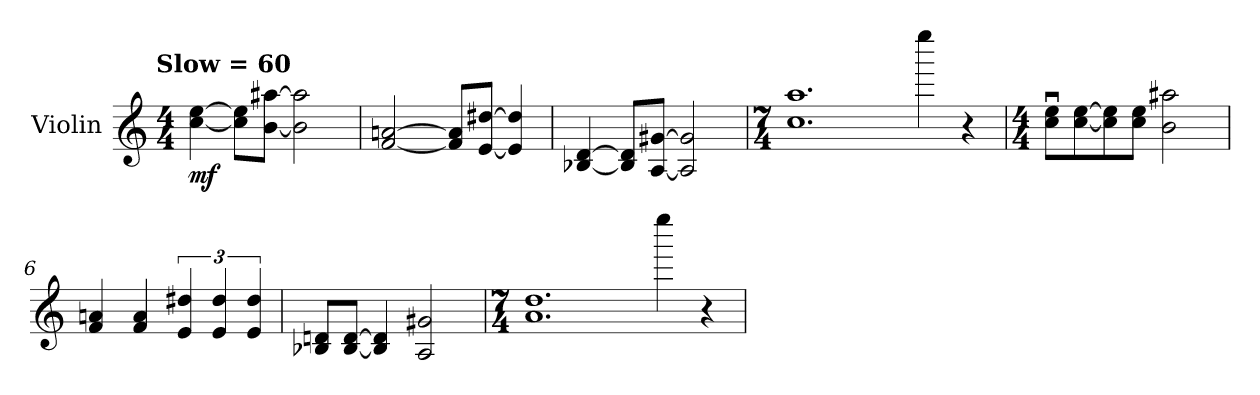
**kern	**dynam
*part1	*part1
*staff1	*staff1
*I"Violin	*
*I'Vln.	*
*clefG2	*
*k[]	*
!!LO:TX:omd:t=Slow  = 60
*M4/4	*
*MM60	*
=1	=1
!	!LO:DY:b
[4cc\ [4ee\	mf
8cc]\ 8ee]\L	.
[8b\ [8aa#X\J	.
2b]\ 2aa#]\	.
=2	=2
[2f/ [2ani/	.
8f]/ 8a]/L	.
[8e/ [8dd#X/J	.
4e]/ 4dd#]/	.
=3	=3
[4B-X/ [4d/	.
8B-]/ 8d]/L	.
[8A/ [8g#X/J	.
2A]/ 2g#]/	.
=4	=4
*M7/4	*
1.cc! 1.aa!	.
4eeee!	.
4r	.
=5	=5
*M4/4	*
8ccu\ 8eeu\L	.
[8cc\ [8ee\	.
8cc]\ 8ee]\	.
8cc\ 8ee\J	.
2b\ 2aa#X\	.
!!LO:LB:g=z
=6	=6
4f/ 4an/	.
4f/ 4a/	.
6e/ 6dd#X/	.
6e/ 6dd#/	.
6e/ 6dd#/	.
=7	=7
8B-X/ 8dn/L	.
[8B-/ [8d/J	.
4B-]/ 4d]/	.
2A/ 2g#X/	.
=8	=8
*M7/4	*
1.a! 1.dd!	.
4eeee!	.
4r	.
=	=
*-	*-
